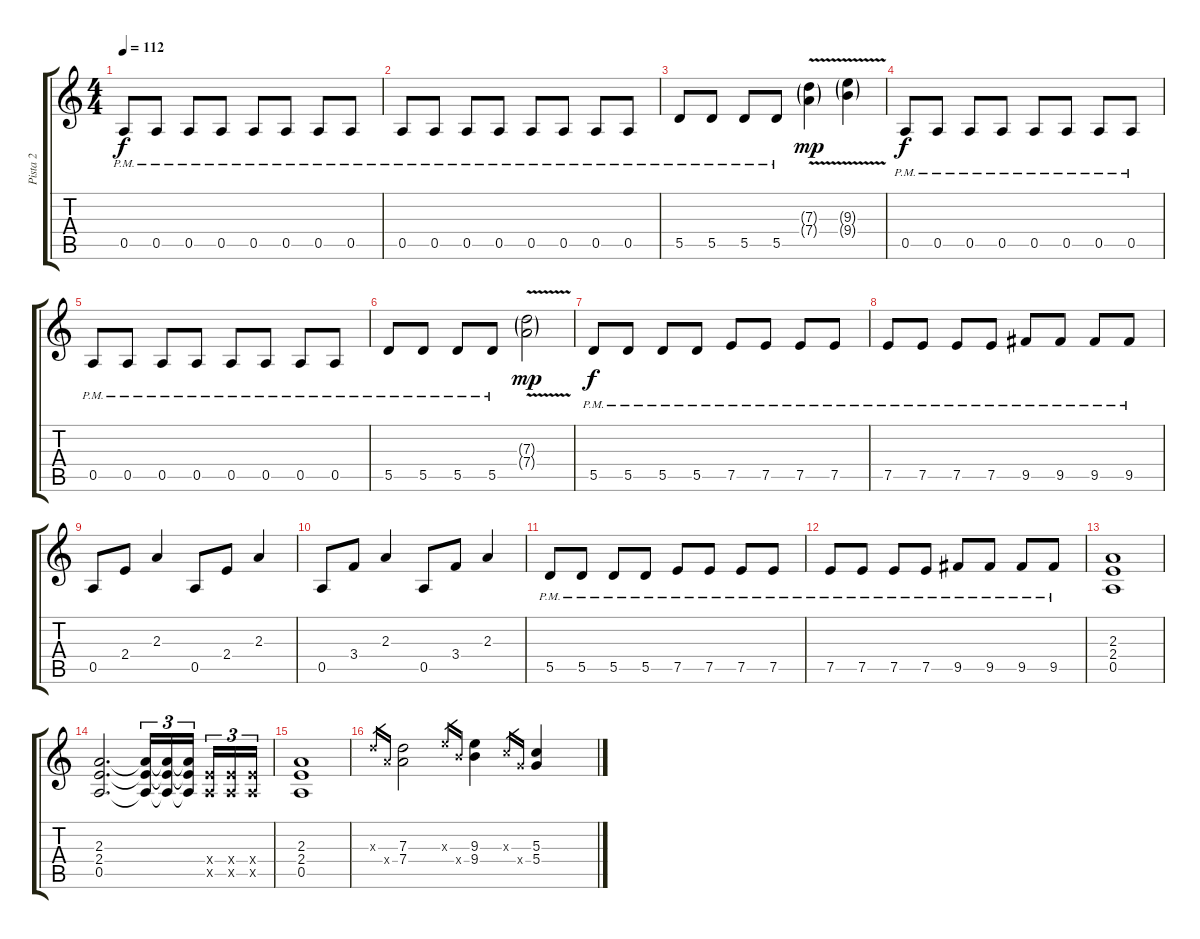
\track ("Pista 2" "Pista 2") {instrument electricguitarclean}
\staff {score tabs}
\tuning (E4 B3 G3 D3 A2 E2) {hide}
\ts (4 4)
\tempo 112
\clef g2
\ks c
0.5{pm}.8{dy f} 0.5{pm}.8 0.5{pm}.8 0.5{pm}.8 0.5{pm}.8 0.5{pm}.8 0.5{pm}.8 0.5{pm}.8 |
0.5{pm}.8 0.5{pm}.8 0.5{pm}.8 0.5{pm}.8 0.5{pm}.8 0.5{pm}.8 0.5{pm}.8 0.5{pm}.8 |
5.5{pm}.8 5.5{pm}.8 5.5{pm}.8 5.5{pm}.8 (7.3{g} 7.4{v g}).4{dy mp} (9.3{g} 9.4{v g}).4 |
0.5{pm}.8{dy f} 0.5{pm}.8 0.5{pm}.8 0.5{pm}.8 0.5{pm}.8 0.5{pm}.8 0.5{pm}.8 0.5{pm}.8 |
0.5{pm}.8 0.5{pm}.8 0.5{pm}.8 0.5{pm}.8 0.5{pm}.8 0.5{pm}.8 0.5{pm}.8 0.5{pm}.8 |
5.5{pm}.8 5.5{pm}.8 5.5{pm}.8 5.5{pm}.8 (7.3{g} 7.4{v g}).2{dy mp} |
5.5{pm}.8{dy f} 5.5{pm}.8 5.5{pm}.8 5.5{pm}.8 7.5{pm}.8 7.5{pm}.8 7.5{pm}.8 7.5{pm}.8 |
7.5{pm}.8 7.5{pm}.8 7.5{pm}.8 7.5{pm}.8 9.5{pm}.8 9.5{pm}.8 9.5{pm}.8 9.5{pm}.8 |
0.5.8 2.4.8 2.3.4 0.5.8 2.4.8 2.3.4 |
0.5.8 3.4.8 2.3.4 0.5.8 3.4.8 2.3.4 |
5.5{pm}.8 5.5{pm}.8 5.5{pm}.8 5.5{pm}.8 7.5{pm}.8 7.5{pm}.8 7.5{pm}.8 7.5{pm}.8 |
7.5{pm}.8 7.5{pm}.8 7.5{pm}.8 7.5{pm}.8 9.5{pm}.8 9.5{pm}.8 9.5{pm}.8 9.5{pm}.8 |
(2.3 2.4 0.5).1{instrument overdrivenguitar} |
(2.3 2.4 0.5).2{d} (2.3{t} 2.4{t} 0.5{t}).16{tu (3 2)} (2.3{t} 2.4{t} 0.5{t}).16{tu (3 2)} (2.3{t} 2.4{t} 0.5{t}).16{tu (3 2) beam splitsecondary} (2.4{x} 0.5{x}).16{tu (3 2)} (2.4{x} 0.5{x}).16{tu (3 2)} (2.4{x} 0.5{x}).16{tu (3 2)} |
(2.3 2.4 0.5).1 |
7.3{x}.16{gr} 7.4{x}.16{gr} (7.3 7.4).2 9.3{x}.16{gr} 9.4{x}.16{gr} (9.3 9.4).4 5.3{x}.16{gr} 5.4{x}.16{gr} (5.3 5.4).4
